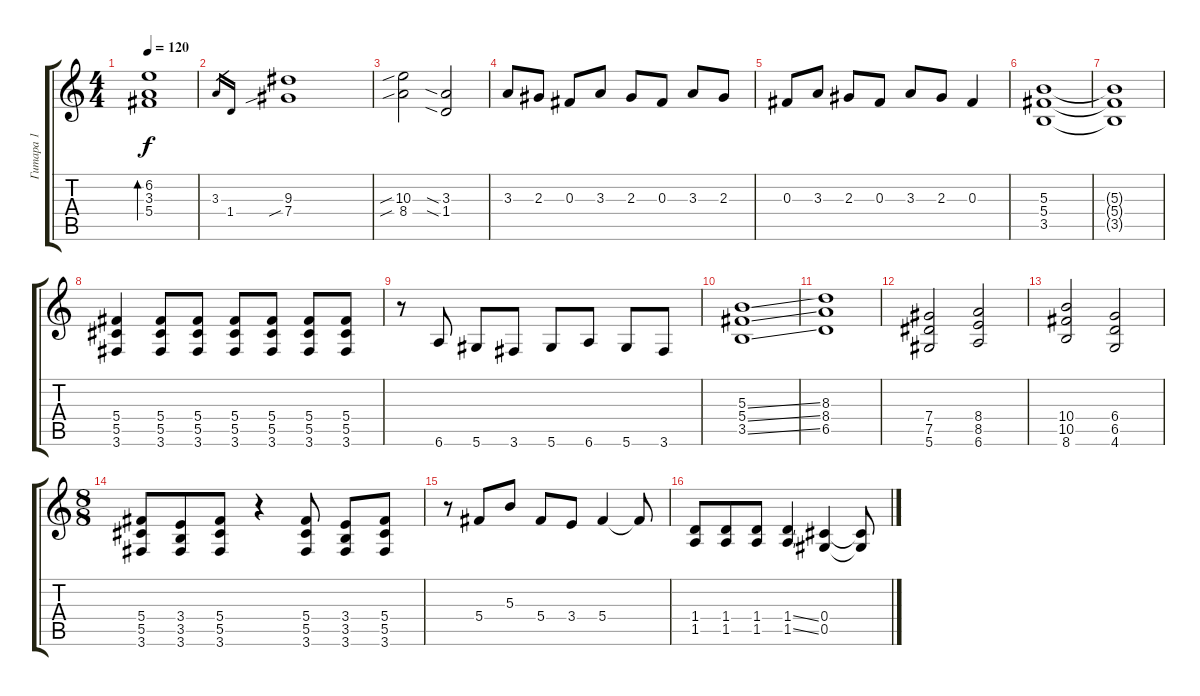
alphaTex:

\track ("Гитара 1" "Гитара 1") {instrument overdrivenguitar}
\staff {score tabs}
\tuning (Eb4 Bb3 Gb3 Db3 Ab2 Eb2) {hide}
\ts (4 4)
\tempo 120
\clef g2
\ks c
(6.2 3.3 5.4).1{bd 240 dy f} |
3.3.16{gr} 1.4.16{gr} (9.3 7.4{sib}).1 |
(10.3{sib} 8.4{sib}).2 (3.3{sia} 1.4{sia}).2 |
3.3.8 2.3.8 0.3.8 3.3.8 2.3.8 0.3.8 3.3.8 2.3.8 |
0.3.8 3.3.8 2.3.8 0.3.8 3.3.8 2.3.8 0.3.4 |
(5.3 5.4 3.5).1 |
(5.3{t} 5.4{t} 3.5{t}).1 |
(5.4 5.5 3.6).4 (5.4 5.5 3.6).8 (5.4 5.5 3.6).8 (5.4 5.5 3.6).8 (5.4 5.5 3.6).8 (5.4 5.5 3.6).8 (5.4 5.5 3.6).8 |
r.8 6.6.8 5.6.8 3.6.8 5.6.8 6.6.8 5.6.8 3.6.8 |
(5.3{ss} 5.4{ss} 3.5{ss}).1 |
(8.3 8.4 6.5).1 |
(7.4 7.5 5.6).2 (8.4 8.5 6.6).2 |
(10.4 10.5 8.6).2 (6.4 6.5 4.6).2 |
\ts (8 8)
(5.4 5.5 3.6).8 (3.4 3.5 3.6).8 (5.4 5.5 3.6).8 r.4 (5.4 5.5 3.6).8 (3.4 3.5 3.6).8 (5.4 5.5 3.6).8 |
r.8 5.4.8 5.3.8 5.4.8 3.4.8 5.4.4 5.4{t}.8 |
(1.4 1.5).8 (1.4 1.5).8 (1.4 1.5).8 (1.4{ss} 1.5{ss}).4 (0.4 0.5).4 (0.4{t} 0.5{t}).8
